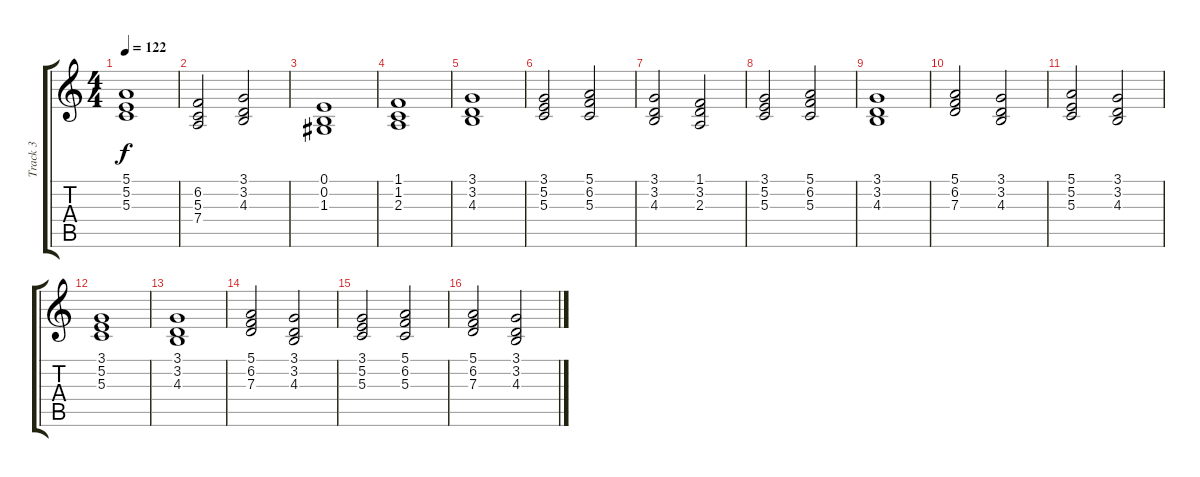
\track ("Track 3" "Track 3") {instrument synthstrings2}
\staff {score tabs}
\tuning (E4 B3 G3 D3 A2 E2) {hide}
\ts (4 4)
\tempo 122
\clef g2
\ks c
(5.1 5.2 5.3).1{dy f} |
(6.2 5.3 7.4).2 (3.1 3.2 4.3).2 |
(0.1 0.2 1.3).1 |
(1.1 1.2 2.3).1 |
(3.1 3.2 4.3).1 |
(3.1 5.2 5.3).2 (5.1 6.2 5.3).2 |
(3.1 3.2 4.3).2 (1.1 3.2 2.3).2 |
(3.1 5.2 5.3).2 (5.1 6.2 5.3).2 |
(3.1 3.2 4.3).1 |
(5.1 6.2 7.3).2 (3.1 3.2 4.3).2 |
(5.1 5.2 5.3).2 (3.1 3.2 4.3).2 |
(3.1 5.2 5.3).1 |
(3.1 3.2 4.3).1 |
(5.1 6.2 7.3).2 (3.1 3.2 4.3).2 |
(3.1 5.2 5.3).2 (5.1 6.2 5.3).2 |
(5.1 6.2 7.3).2 (3.1 3.2 4.3).2
